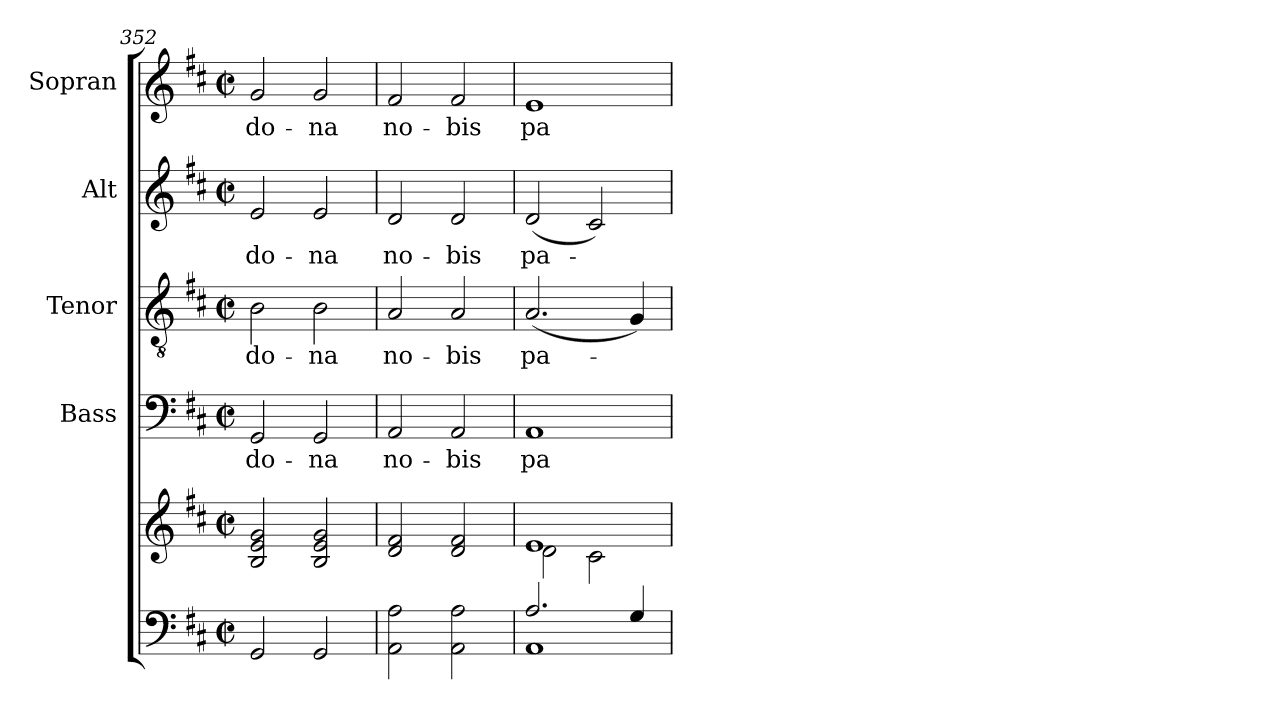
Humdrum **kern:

**kern	**kern	**kern	**text	**kern	**text	**kern	**text	**kern	**text
*part5	*part5	*part4	*part4	*part3	*part3	*part2	*part2	*part1	*part1
*staff6	*staff5	*staff4	*staff4	*staff3	*staff3	*staff2	*staff2	*staff1	*staff1
*	*	*I"Bass	*	*I"Tenor	*	*I"Alt	*	*I"Sopran	*
*	*	*I'B.	*	*I'T.	*	*I'A.	*	*I'S.	*
*clefF4	*clefG2	*clefF4	*	*clefGv2	*	*clefG2	*	*clefG2	*
*k[f#c#]	*k[f#c#]	*k[f#c#]	*	*k[f#c#]	*	*k[f#c#]	*	*k[f#c#]	*
*D:	*D:	*D:	*	*D:	*	*D:	*	*D:	*
*M2/2	*M2/2	*M2/2	*	*M2/2	*	*M2/2	*	*M2/2	*
*met(c|)	*met(c|)	*met(c|)	*	*met(c|)	*	*met(c|)	*	*met(c|)	*
=352	=352	=352	=352	=352	=352	=352	=352	=352	=352
!	!	!	!LO:LY:b	!	!LO:LY:b	!	!LO:LY:b	!	!LO:LY:b
2GG/	2B/ 2e/ 2g/	2GG/	do-	2B\	do-	2e/	do-	2g/	do-
!	!	!	!LO:LY:b	!	!LO:LY:b	!	!LO:LY:b	!	!LO:LY:b
2GG/	2B/ 2e/ 2g/	2GG/	-na	2B\	-na	2e/	-na	2g/	-na
=353	=353	=353	=353	=353	=353	=353	=353	=353	=353
!	!	!	!LO:LY:b	!	!LO:LY:b	!	!LO:LY:b	!	!LO:LY:b
2AA\ 2A\	2d/ 2f#/	2AA/	no-	2A/	no-	2d/	no-	2f#/	no-
!	!	!	!LO:LY:b	!	!LO:LY:b	!	!LO:LY:b	!	!LO:LY:b
2AA\ 2A\	2d/ 2f#/	2AA/	-bis	2A/	-bis	2d/	-bis	2f#/	-bis
=354	=354	=354	=354	=354	=354	=354	=354	=354	=354
*^	*^	*	*	*	*	*	*	*	*
!	!	!	!	!	!LO:LY:b	!	!LO:LY:b	!	!LO:LY:b	!	!LO:LY:b
2.A/	1AA	1e	2d\	1AA	pa-	(<2.A/	pa-	(<2d/	pa-	1e	pa-
.	.	.	2c#\	.	.	.	.	2c#/)	.	.	.
4G/	.	.	.	.	.	4G/)	.	.	.	.	.
*v	*v	*	*	*	*	*	*	*	*	*	*
*	*v	*v	*	*	*	*	*	*	*	*
=	=	=	=	=	=	=	=	=	=
*-	*-	*-	*-	*-	*-	*-	*-	*-	*-
